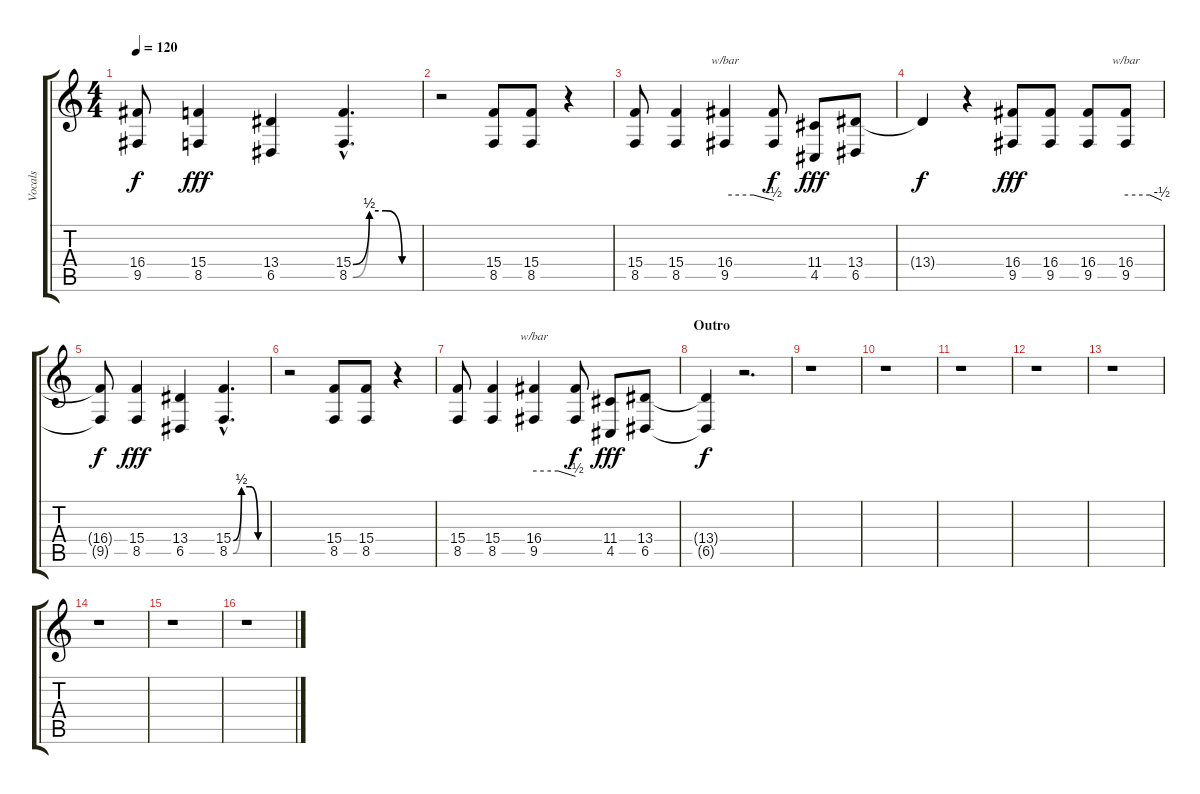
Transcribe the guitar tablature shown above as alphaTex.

\track ("Vocals" "Vocals") {instrument lead6voice}
\staff {score tabs}
\tuning (E4 B3 G3 D3 A2 E2) {hide}
\ts (4 4)
\tempo 120
\clef g2
\ks c
(16.4{t} 9.5{t}).8{dy f} (15.4 8.5).4{dy fff} (13.4 6.5).4 (15.4{be (custom 0 0 15 2 30 2 45 0 60 0) hac} 8.5{be (custom 0 0 15 2 30 2 45 0 60 0) hac}).4{d} |
r.2 (15.4 8.5).8 (15.4 8.5).8 r.4 |
(15.4 8.5).8 (15.4 8.5).4 (16.4 9.5).4{tbe (custom default 0 0 35 0 60 -2)} (16.4{t} 9.5{t}).8{dy f} (11.4 4.5).8{dy fff} (13.4 6.5).8 |
13.4{t}.4{dy f} r.4 (16.4 9.5).8{dy fff} (16.4 9.5).8 (16.4 9.5).8 (16.4 9.5).8{tbe (custom default 0 0 40 0 60 -2)} |
(16.4{t} 9.5{t}).8{dy f} (15.4 8.5).4{dy fff} (13.4 6.5).4 (15.4{be (custom 0 0 15 2 30 2 45 0 60 0) hac} 8.5{be (custom 0 0 15 2 30 2 45 0 60 0) hac}).4{d} |
r.2 (15.4 8.5).8 (15.4 8.5).8 r.4 |
(15.4 8.5).8 (15.4 8.5).4 (16.4 9.5).4{tbe (custom default 0 0 35 0 60 -2)} (16.4{t} 9.5{t}).8{dy f} (11.4 4.5).8{dy fff} (13.4 6.5).8 |
\section ("" "Outro")
(13.4{t} 6.5{t}).4{dy f} r.2{d} |
r.1 |
r.1 |
r.1 |
r.1 |
r.1 |
r.1 |
r.1 |
r.1
